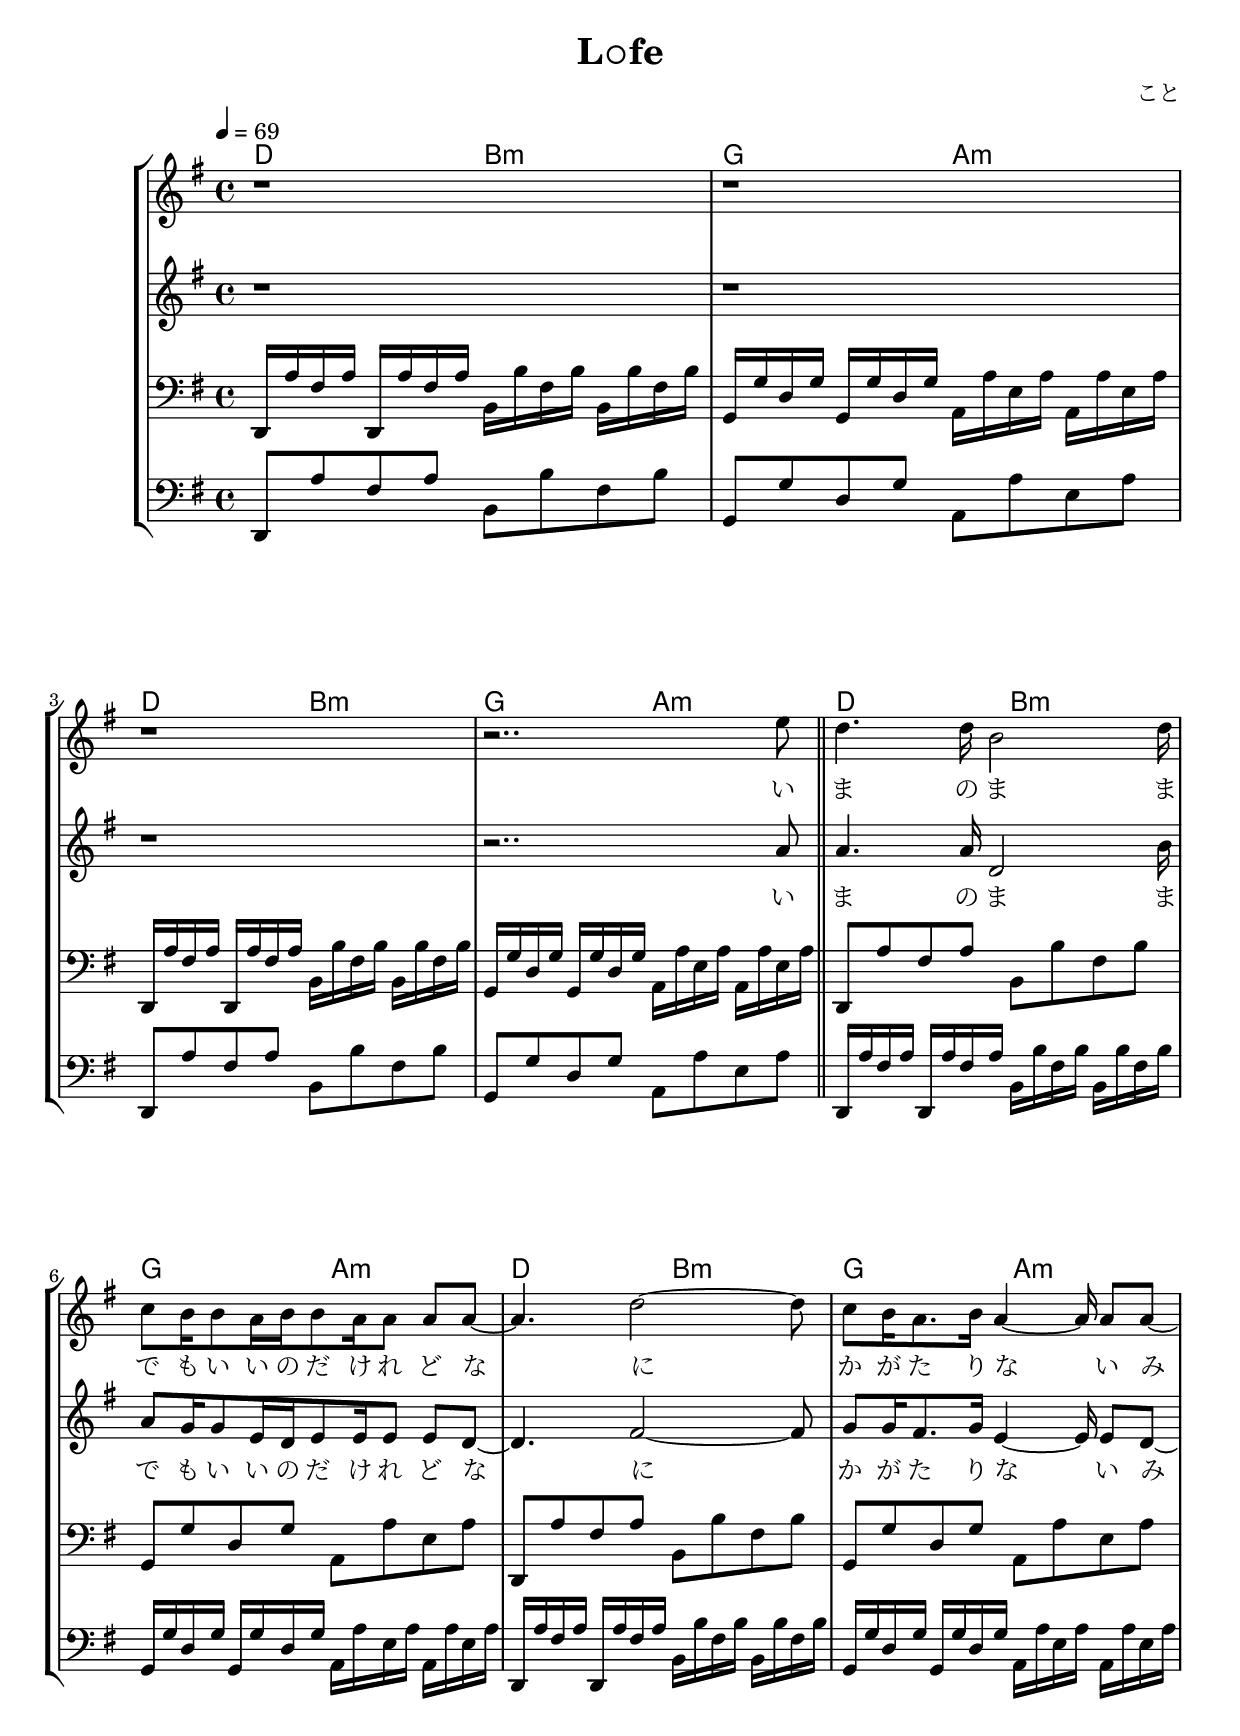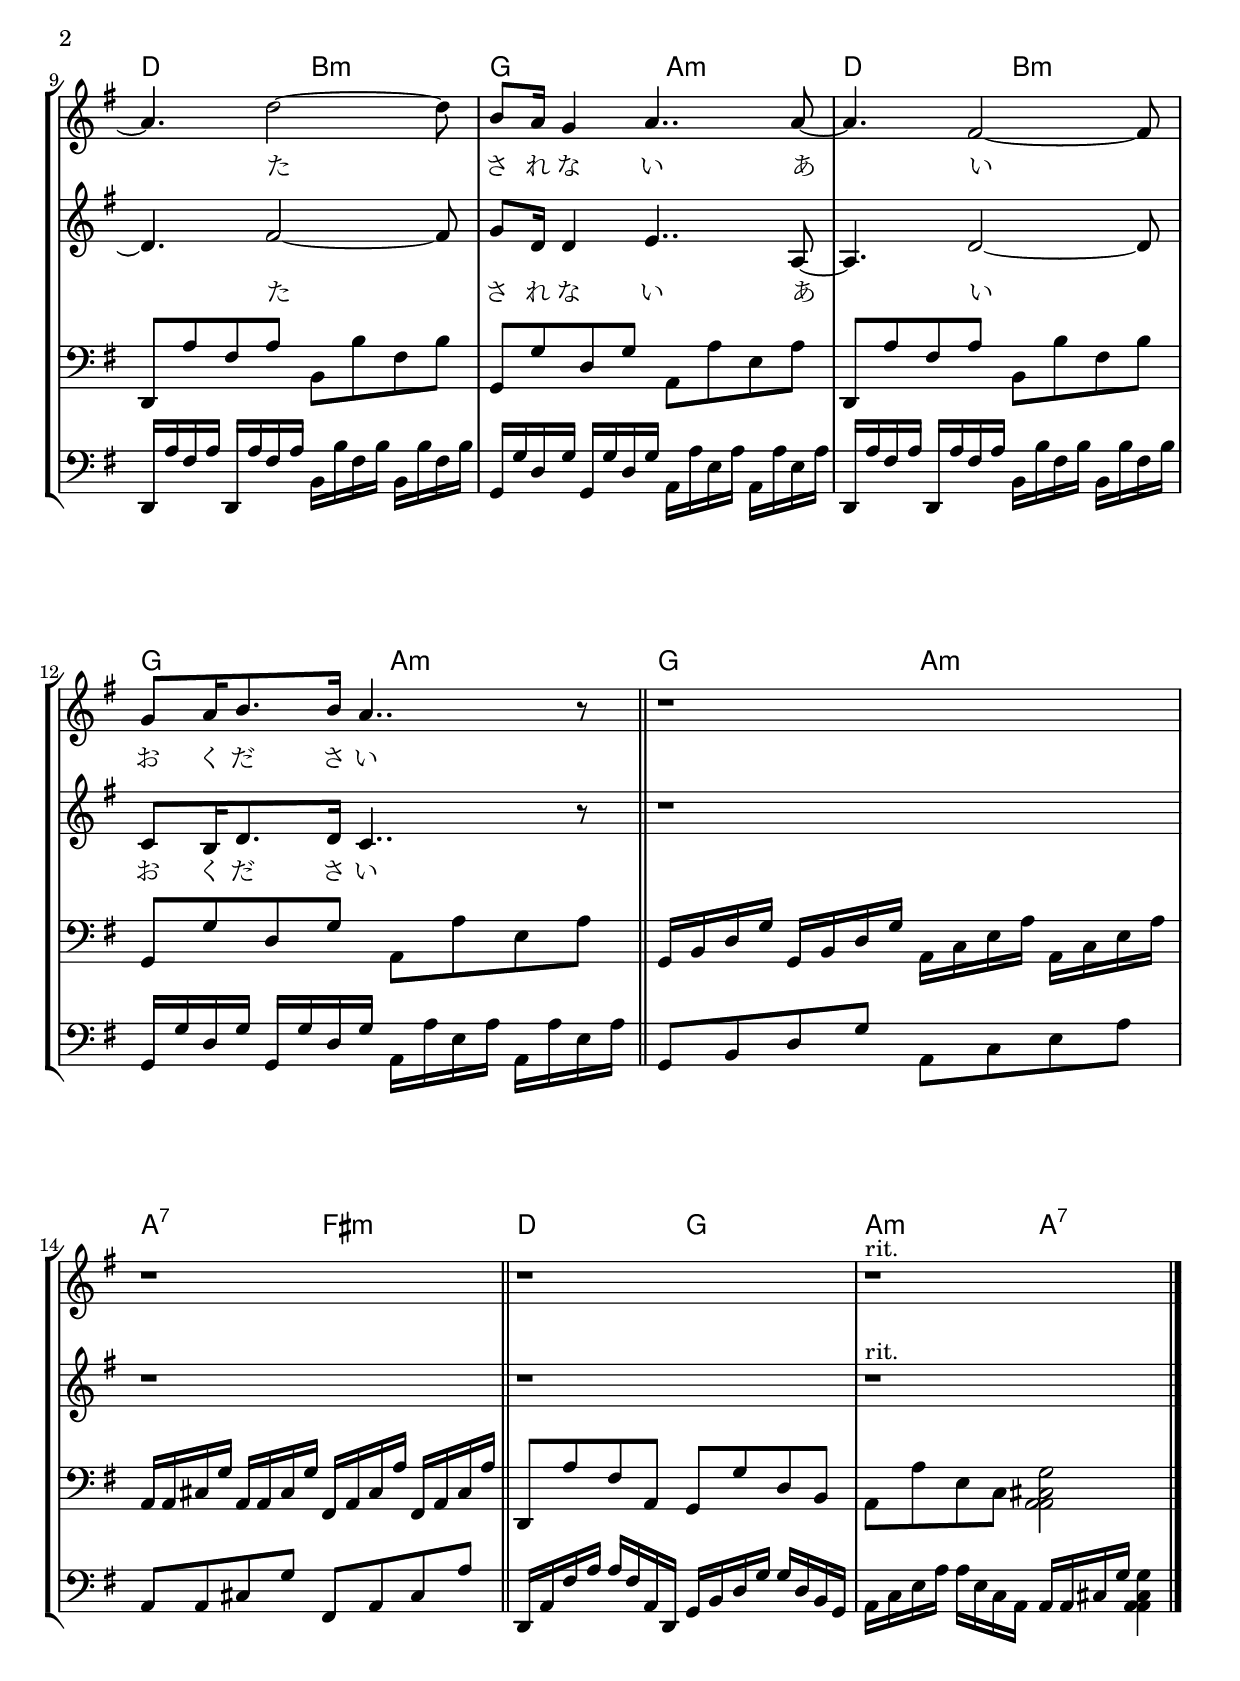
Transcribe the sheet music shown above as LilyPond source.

\version "2.12.1"

\header {
	title = \markup {L○fe}
	composer = \markup \center-column {こと}
}

harmony = \chordmode {
	d2 b:m g a:m d b:m g a:m 

	d b:m g a:m d b:m g a:m d b:m g a:m d b:m g a:m 

	g a:m a:7 fis:m 

	d g a:m a:7 
}

melody = {
	\key g \major
	\tempo 4 = 69
	r1 | r1 | r1 | r2.. 
	\set Staff.midiInstrument = #"mmi0.42"
	\set Staff.midiMinimumVolume = #0.7
	\set Staff.midiMaximumVolume = #0.9
	e''8 
	d''4.  d''16  b'2  d''16 
	c''8  b'16  b'8  a'16  b'16  b'8  a'16  a'8  a'8  a'8~ 
	a'4.  d''2~d''8 
	c''8  b'16  a'8.  b'16  a'4~a'16  a'8  a'8~ 
	a'4.  d''2~d''8 
	b'8  a'16  g'4  a'4..  a'8~ 
	a'4.  fis'2~fis'8 
	g'8  a'16  b'8.  b'16  a'4..  	r8 	r1 | r1   
	r1 | r1^"rit." \bar "|."
}

words = \lyricmode {
	
	い  ま  の  ま  ま  で  も  い  い  の  だ  け  れ  ど  な  に  か  が  た  り  な  い  み  た  さ  れ  な  い  あ  い  お  く  だ  さ  い  
	
	
}

secondmelody = {
	\key g \major
	\tempo 4 = 69
	r1 | r1 | r1 | r2.. 
	\set Staff.midiInstrument = #"mmi0.38"
	\set Staff.midiMinimumVolume = #0.7
	\set Staff.midiMaximumVolume = #0.9
	a'8 
	a'4.  a'16  d'2  b'16 
	a'8  g'16  g'8  e'16  d'16  e'8  e'16  e'8  e'8  d'8~ 
	d'4.  fis'2~fis'8 
	g'8  g'16  fis'8.  g'16  e'4~e'16  e'8  d'8~ 
	d'4.  fis'2~fis'8 
	g'8  d'16  d'4  e'4..  a8~ 
	a4.  d'2~d'8 
	c'8  b16  d'8.  d'16  c'4..  	r8 	r1 | r1   
	r1 | r1^"rit." \bar "|."
}

secondwords = \lyricmode {
	
	い  ま  の  ま  ま  で  も  い  い  の  だ  け  れ  ど  な  に  か  が  た  り  な  い  み  た  さ  れ  な  い  あ  い  お  く  だ  さ  い  
	
	
}

tempochange = {
	\tempo 4 = 69
	r1 | r1 | r1 | r1 \bar "||"
	\tempo 4 = 69
	r1 | r1 | r1 | r1 | r1 | r1 | r1 | r1 \bar "||"
	\tempo 4 = 69
	r1 | r1 \bar "||"
	\tempo 4 = 69
	r1 | \tempo 4 = 51 r2 \tempo 4 = 46 r2 \bar "|."
}

mainacc = {
	\clef bass
	\set Staff.midiInstrument = #"Acoustic grand"
	\set Staff.midiMinimumVolume = #0.3
	\set Staff.midiMaximumVolume = #0.6
	\key g \major
	\tempo 4 = 69
	d,16 a fis a d, a fis a
	b,16 b fis b b, b fis b
	g,16 g d g g, g d g
	a,16 a e a a, a e a
	d,16 a fis a d, a fis a
	b,16 b fis b b, b fis b
	g,16 g d g g, g d g
	a,16 a e a a, a e a
	\bar "||"

	\set Staff.midiInstrument = #"Acoustic grand"
	\set Staff.midiMinimumVolume = #0.3
	\set Staff.midiMaximumVolume = #0.6
	d,8 a fis a
	b,8 b fis b
	g,8 g d g
	a,8 a e a
	d,8 a fis a
	b,8 b fis b
	g,8 g d g
	a,8 a e a
	d,8 a fis a
	b,8 b fis b
	g,8 g d g
	a,8 a e a
	d,8 a fis a
	b,8 b fis b
	g,8 g d g
	a,8 a e a
	\bar "||"

	\set Staff.midiInstrument = #"Acoustic grand"
	\set Staff.midiMinimumVolume = #0.3
	\set Staff.midiMaximumVolume = #0.6
	g,16 b, d g g, b, d g
	a,16 c e a a, c e a
	a,16 a, cis g a, a, cis g
	fis,16 a, cis a fis, a, cis a
	\bar "||"

	\set Staff.midiInstrument = #"Acoustic grand"
	\set Staff.midiMinimumVolume = #0.3
	\set Staff.midiMaximumVolume = #0.6
	d,8 a fis a,
	g,8 g d b,
	a,8 a e c
	<a, a, cis g>2
	\bar "|."
}

subacc = {
	\clef bass
	\set Staff.midiInstrument = #"Bright Acoustic"
	\set Staff.midiMinimumVolume = #0.3
	\set Staff.midiMaximumVolume = #0.6
	\key g \major
	\tempo 4 = 69
	d,8 a fis a
	b,8 b fis b
	g,8 g d g
	a,8 a e a
	d,8 a fis a
	b,8 b fis b
	g,8 g d g
	a,8 a e a
	\bar "||"

	\set Staff.midiInstrument = #"Bright Acoustic"
	\set Staff.midiMinimumVolume = #0.3
	\set Staff.midiMaximumVolume = #0.6
	d,16 a fis a d, a fis a
	b,16 b fis b b, b fis b
	g,16 g d g g, g d g
	a,16 a e a a, a e a
	d,16 a fis a d, a fis a
	b,16 b fis b b, b fis b
	g,16 g d g g, g d g
	a,16 a e a a, a e a
	d,16 a fis a d, a fis a
	b,16 b fis b b, b fis b
	g,16 g d g g, g d g
	a,16 a e a a, a e a
	d,16 a fis a d, a fis a
	b,16 b fis b b, b fis b
	g,16 g d g g, g d g
	a,16 a e a a, a e a
	\bar "||"

	\set Staff.midiInstrument = #"Bright Acoustic"
	\set Staff.midiMinimumVolume = #0.3
	\set Staff.midiMaximumVolume = #0.6
	g,8 b,8 d8 g8
	a,8 c8 e8 a8
	a,8 a,8 cis8 g8
	fis,8 a,8 cis8 a8
	\bar "||"

	\set Staff.midiInstrument = #"Bright Acoustic"
	\set Staff.midiMinimumVolume = #0.3
	\set Staff.midiMaximumVolume = #0.6
	d,16 a, fis a a fis a, d,
	g,16 b, d g g d b, g,
	a,16 c e a a e c a,
	a,16 a, cis g <a, a, cis g>4
	\bar "|."
}

percA = {
	\drummode {
	r1 |r1 |r1 |r1 \bar "||"
	r1 |r1 |r1 |r1 |r1 |r1 |r1 |r1 \bar "||"
	r1 |r1 \bar "||"
	r1 |r1 \bar "|."
	}
}

percB = {
	\drummode {
	r1 |r1 |r1 |r1 \bar "||"
	r1 |r1 |r1 |r1 |r1 |r1 |r1 |r1 \bar "||"
	r1 |r1 \bar "||"
	r1 |r1 \bar "|."
	}
}

percC = {
	\drummode {
	r1 |r1 |r1 |r1 \bar "||"
	r1 |r1 |r1 |r1 |r1 |r1 |r1 |r1 \bar "||"
	r1 |r1 \bar "||"
	r1 |r1 \bar "|."
	}
}

percD = {
	\drummode {
	r1 |r1 |r1 |r1 \bar "||"
	r1 |r1 |r1 |r1 |r1 |r1 |r1 |r1 \bar "||"
	r1 |r1 \bar "||"
	r1 |r1 \bar "|."
	}
}

percE = {
	\drummode {
	r1 |r1 |r1 |r1 \bar "||"
	r1 |r1 |r1 |r1 |r1 |r1 |r1 |r1 \bar "||"
	r1 |r1 \bar "||"
	r1 |r1 \bar "|."
	}
}

\score {
	<<
		\new StaffGroup <<
			\new ChordNames {\harmony}
			\new Voice = "melody" {\melody}
			\new Lyrics \lyricsto "melody" \words
			\new Voice = "secondmelody" {\secondmelody}
			\new Lyrics \lyricsto "secondmelody" \secondwords
			\new Staff = "mainacc" {\mainacc}
			\new Staff = "subacc" {\subacc}
		>>
	>>
	\layout { }
}
